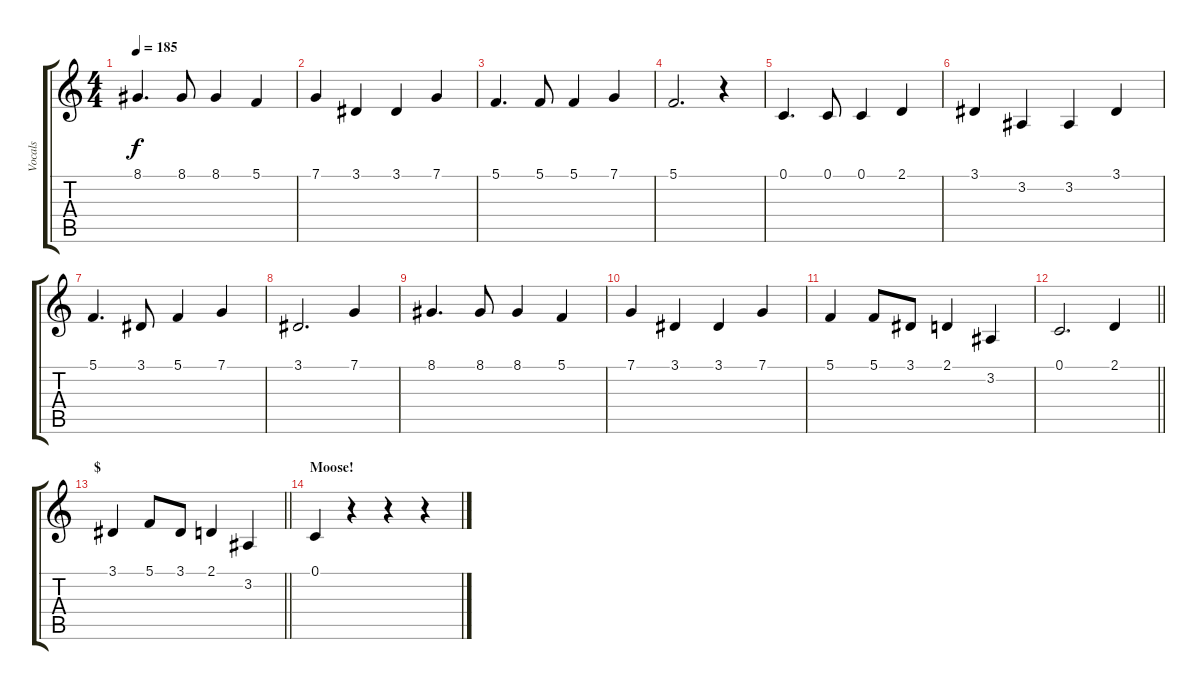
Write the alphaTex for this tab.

\track ("Vocals" "Vocals") {instrument lead6voice}
\staff {score tabs}
\tuning (C4 G3 Eb3 Bb2 F2 C2) {hide}
\ts (4 4)
\tempo 185
\clef g2
\ks c
8.1.4{d dy f} 8.1.8 8.1.4 5.1.4 |
7.1.4 3.1.4 3.1.4 7.1.4 |
5.1.4{d} 5.1.8 5.1.4 7.1.4 |
5.1.2{d} r.4 |
0.1.4{d} 0.1.8 0.1.4 2.1.4 |
3.1.4 3.2.4 3.2.4 3.1.4 |
5.1.4{d} 3.1.8 5.1.4 7.1.4 |
3.1.2{d} 7.1.4 |
8.1.4{d} 8.1.8 8.1.4 5.1.4 |
7.1.4 3.1.4 3.1.4 7.1.4 |
5.1.4 5.1.8 3.1.8 2.1.4 3.2.4 |
\barLineRight lightlight
0.1.2{d} 2.1.4 |
\section ("" "$")
\barLineRight lightlight
3.1.4 5.1.8 3.1.8 2.1.4 3.2.4 |
\section ("" "Moose!")
0.1.4 r.4 r.4 r.4
